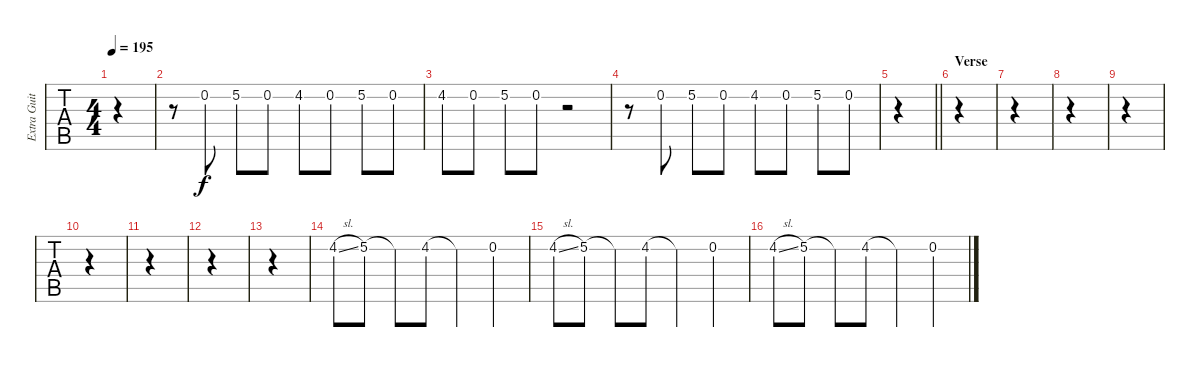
\track ("Extra Guitar" "Extra Guit") {instrument distortionguitar}
\staff {tabs}
\tuning (Eb4 Bb3 Gb3 Db3 Ab2 Eb2) {hide}
\ts (4 4)
\tempo 195
\clef g2
\ks c
|
r.8 0.2.8 5.2.8 0.2.8 4.2.8 0.2.8 5.2.8 0.2.8 |
4.2.8 0.2.8 5.2.8 0.2.8 r.2 |
r.8 0.2.8 5.2.8 0.2.8 4.2.8 0.2.8 5.2.8 0.2.8 |
\barLineRight lightlight
|
\section ("" "Verse")
|
|
|
|
|
|
|
|
4.2{sl}.8 5.2.8 5.2{t}.8 4.2.8 4.2{t}.4 0.2.4 |
4.2{sl}.8 5.2.8 5.2{t}.8 4.2.8 4.2{t}.4 0.2.4 |
4.2{sl}.8 5.2.8 5.2{t}.8 4.2.8 4.2{t}.4 0.2.4
